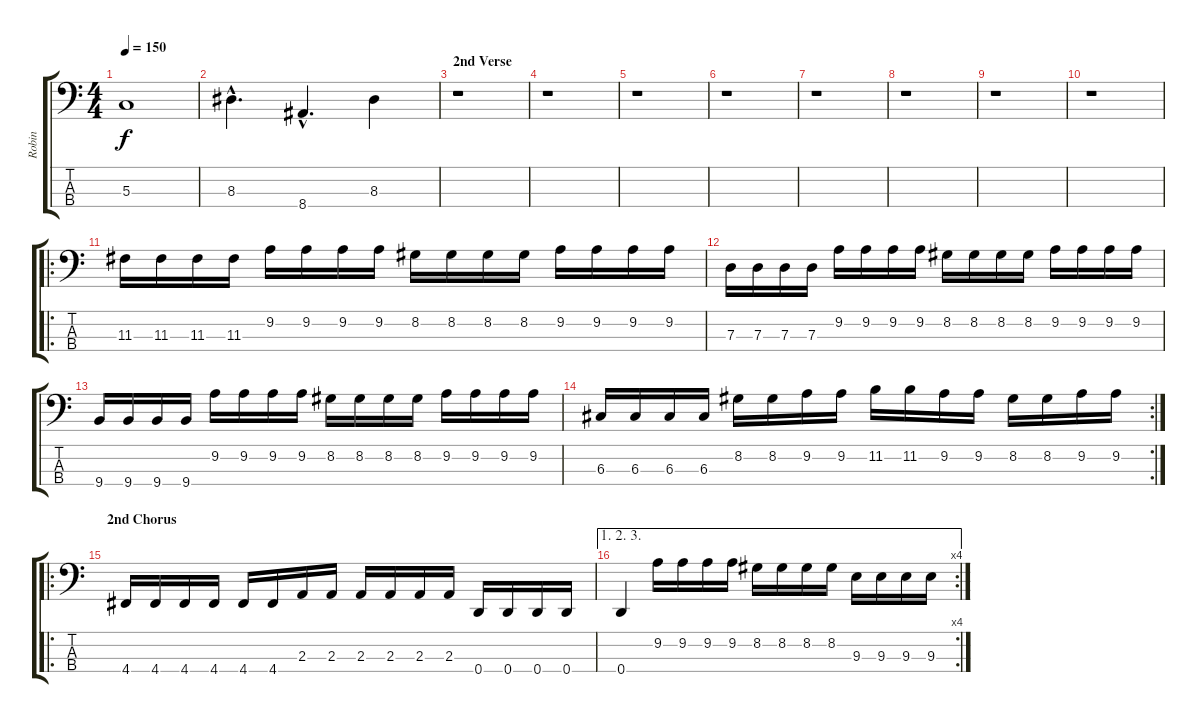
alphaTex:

\track ("Robin" "Robin") {instrument electricbassfinger}
\staff {score tabs}
\tuning (F2 C2 G1 D1) {hide}
\ts (4 4)
\tempo 150
\clef f4
\ks c
5.3.1{dy f} |
8.3{hac}.4{d} 8.4{hac}.4{d} 8.3.4 |
\section ("" "2nd Verse")
r.1 |
r.1 |
r.1 |
r.1 |
r.1 |
r.1 |
r.1 |
r.1 |
\ro
11.3.16 11.3.16 11.3.16 11.3.16 9.2.16 9.2.16 9.2.16 9.2.16 8.2.16 8.2.16 8.2.16 8.2.16 9.2.16 9.2.16 9.2.16 9.2.16 |
7.3.16 7.3.16 7.3.16 7.3.16 9.2.16 9.2.16 9.2.16 9.2.16 8.2.16 8.2.16 8.2.16 8.2.16 9.2.16 9.2.16 9.2.16 9.2.16 |
9.4.16 9.4.16 9.4.16 9.4.16 9.2.16 9.2.16 9.2.16 9.2.16 8.2.16 8.2.16 8.2.16 8.2.16 9.2.16 9.2.16 9.2.16 9.2.16 |
\rc 2
6.3.16 6.3.16 6.3.16 6.3.16 8.2.16 8.2.16 9.2.16 9.2.16 11.2.16 11.2.16 9.2.16 9.2.16 8.2.16 8.2.16 9.2.16 9.2.16 |
\ro
\section ("" "2nd Chorus")
4.4.16 4.4.16 4.4.16 4.4.16 4.4.16 4.4.16 2.3.16 2.3.16 2.3.16 2.3.16 2.3.16 2.3.16 0.4.16 0.4.16 0.4.16 0.4.16 |
\ae (1 2 3)
\rc 4
0.4.4 9.2.16 9.2.16 9.2.16 9.2.16 8.2.16 8.2.16 8.2.16 8.2.16 9.3.16 9.3.16 9.3.16 9.3.16
